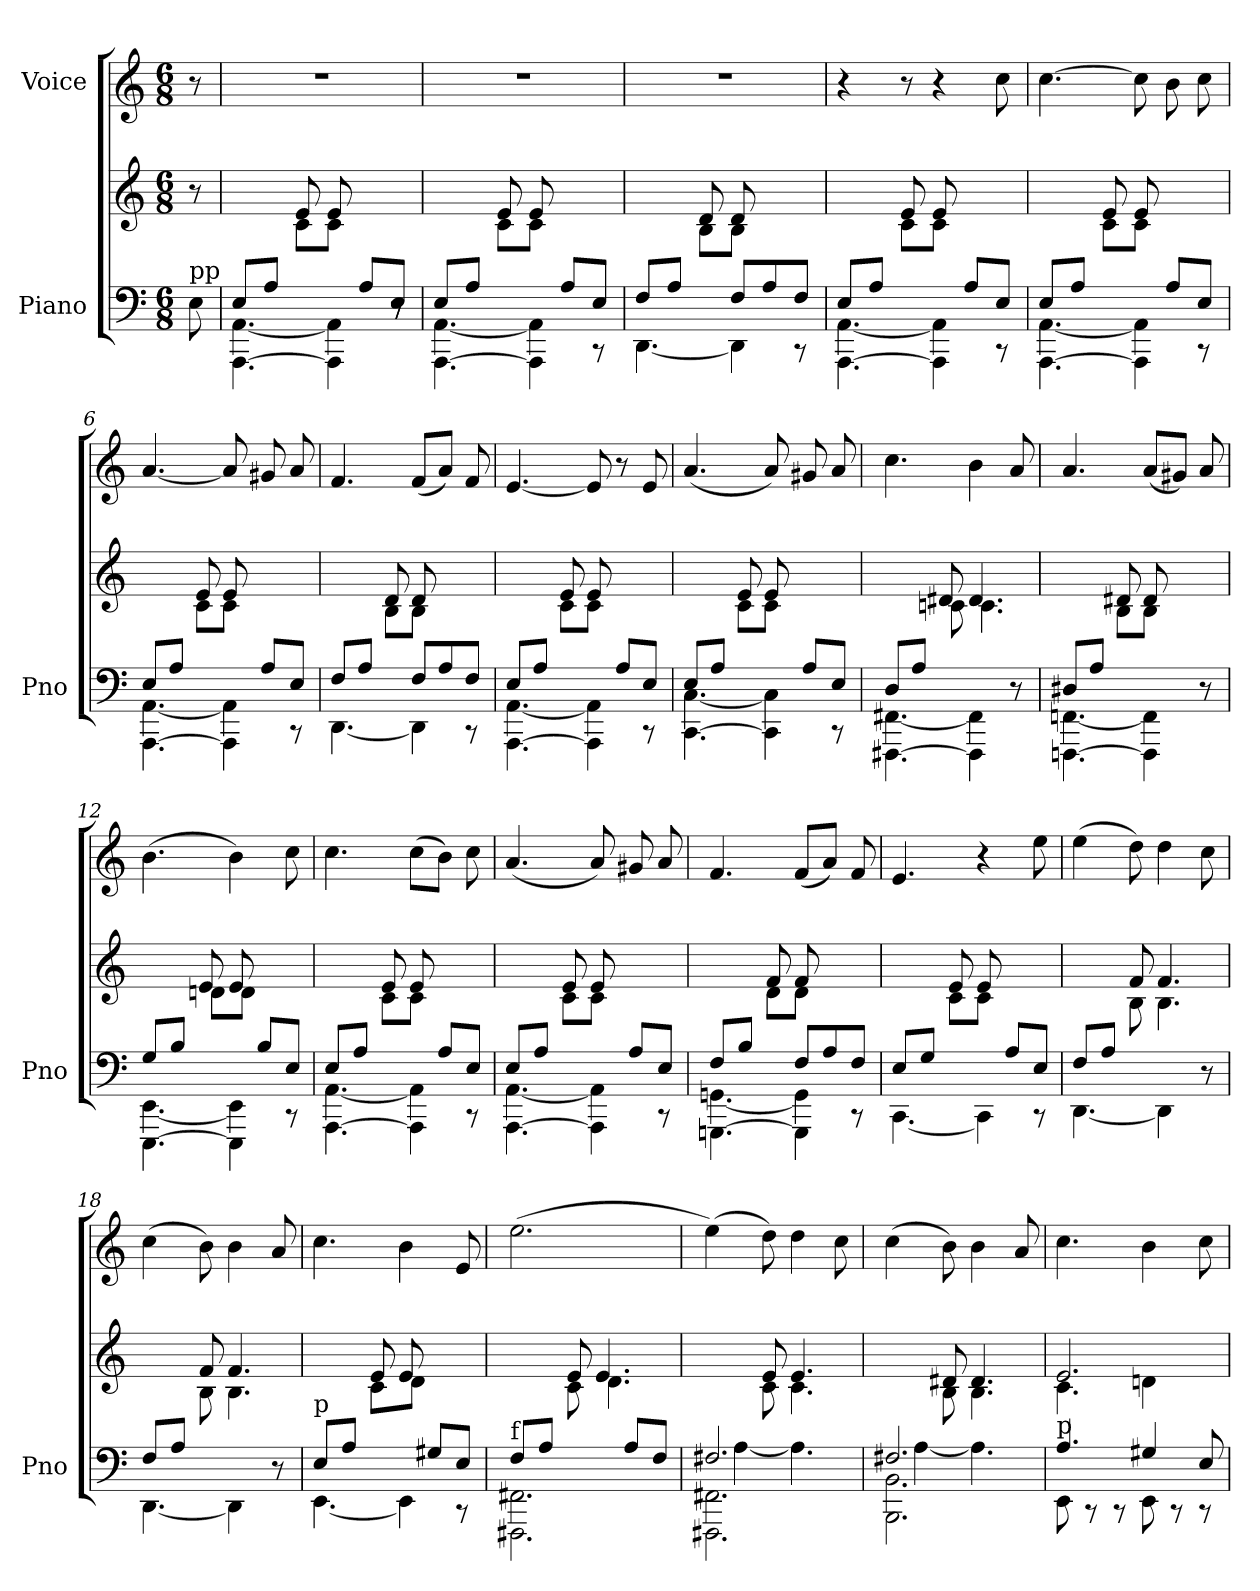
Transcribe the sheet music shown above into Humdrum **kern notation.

**kern	**kern	**kern
*part2	*part2	*part1
*staff3	*staff2	*staff1
*I"Piano	*	*I"Voice
*I'Pno	*	*
*clefF4	*clefG2	*clefG2
*k[]	*k[]	*k[]
*M6/8	*M6/8	*M6/8
=	=	=
!LO:TX:a:t=pp	!	!
8E\	8r	8r
=1	=1	=1
*^	*^	*
*	*^	*	*	*
8E/L	[4.AA\	[4.AAA\	4ryy	4ryy	2.r
8A/J	.	.	.	.	.
4ryy	.	.	8e/	8c\L	.
.	4AA\]	4AAA\]	8e/	8c\J	.
8A/L	.	.	4ryy	4ryy	.
8E/J	8r	8r	.	.	.
=2	=2	=2	=2	=2	=2
8E/L	[4.AA\	[4.AAA\	4ryy	4ryy	2.r
8A/J	.	.	.	.	.
4ryy	.	.	8e/	8c\L	.
.	4AA\]	4AAA\]	8e/	8c\J	.
8A/L	.	.	4ryy	4ryy	.
8E/J	8ryy	8r	.	.	.
*	*v	*v	*	*	*
=3	=3	=3	=3	=3
8F/L	[4.DD\	4ryy	4ryy	2.r
8A/J	.	.	.	.
8ryy	.	8d/	8B\L	.
8F/L	4DD\]	8d/	8B\J	.
8A/	.	4ryy	4ryy	.
8F/J	8r	.	.	.
=4	=4	=4	=4	=4
*	*^	*	*	*
8E/L	[4.AA\	[4.AAA\	4ryy	4ryy	4r
8A/J	.	.	.	.	.
4ryy	.	.	8e/	8c\L	8r
.	4AA\]	4AAA\]	8e/	8c\J	4r
8A/L	.	.	4ryy	4ryy	.
8E/J	8ryy	8r	.	.	8cc\
=5	=5	=5	=5	=5	=5
8E/L	[4.AA\	[4.AAA\	4ryy	4ryy	[4.cc\
8A/J	.	.	.	.	.
4ryy	.	.	8e/	8c\L	.
.	4AA\]	4AAA\]	8e/	8c\J	8cc\]
8A/L	.	.	4ryy	4ryy	8b\
8E/J	8ryy	8r	.	.	8cc\
!!LO:LB:g=z
=6	=6	=6	=6	=6	=6
8E/L	[4.AA\	[4.AAA\	4ryy	4ryy	[4.a/
8A/J	.	.	.	.	.
4ryy	.	.	8e/	8c\L	.
.	4AA\]	4AAA\]	8e/	8c\J	8a/]
8A/L	.	.	4ryy	4ryy	8g#X/
8E/J	8ryy	8r	.	.	8a/
*	*v	*v	*	*	*
=7	=7	=7	=7	=7
8F/L	[4.DD\	4ryy	4ryy	4.f/
8A/J	.	.	.	.
8ryy	.	8d/	8B\L	.
8F/L	4DD\]	8d/	8B\J	(8f/L
8A/	.	4ryy	4ryy	8a/J)
8F/J	8r	.	.	8f/
=8	=8	=8	=8	=8
*	*^	*	*	*
8E/L	[4.AA\	[4.AAA\	4ryy	4ryy	[4.e/
8A/J	.	.	.	.	.
4ryy	.	.	8e/	8c\L	.
.	4AA\]	4AAA\]	8e/	8c\J	8e/]
8A/L	.	.	4ryy	4ryy	8r
8E/J	8ryy	8r	.	.	8e/
=9	=9	=9	=9	=9	=9
8E/L	[4.C\	[4.CC\	4ryy	4ryy	(4.a/
8A/J	.	.	.	.	.
4ryy	.	.	8e/	8c\L	.
.	4C\]	4CC\]	8e/	8c\J	8a/)
8A/L	.	.	4ryy	4ryy	8g#X/
8E/J	8ryy	8r	.	.	8a/
!!LO:LB:g=z
=10	=10	=10	=10	=10	=10
8D/L	[4.FF#X\	[4.FFF#X\	4ryy	4ryy	4.cc\
8A/J	.	.	.	.	.
2ryy	.	.	8d#X/	8cn\	.
.	4FF#\]	4FFF#\]	4.d#/	4.c\	4b\
.	8ryy	8r	.	.	8a/
=11	=11	=11	=11	=11	=11
8D#X/L	[4.FFn\	[4.FFFn\	4ryy	4ryy	4.a/
8A/J	.	.	.	.	.
2ryy	.	.	8d#X/	8B\L	.
.	4FFn\]	4FFFn\]	8d#/	8B\J	(8a/L
.	.	.	4ryy	4ryy	8g#X/J)
.	8ryy	8r	.	.	8a/
=12	=12	=12	=12	=12	=12
8G/L	[4.EE\	[4.EEE\	4ryy	4ryy	(4.b\
8B/J	.	.	.	.	.
4ryy	.	.	8e/	8dn\L	.
.	4EE\]	4EEE\]	8e/	8d\J	4b\)
8B/L	.	.	4ryy	4ryy	.
8E/J	8ryy	8r	.	.	8cc\
=13	=13	=13	=13	=13	=13
8E/L	[4.AA\	[4.AAA\	4ryy	4ryy	4.cc\
8A/J	.	.	.	.	.
4ryy	.	.	8e/	8c\L	.
.	4AA\]	4AAA\]	8e/	8c\J	(8cc\L
8A/L	.	.	4ryy	4ryy	8b\J)
8E/J	8ryy	8r	.	.	8cc\
=14	=14	=14	=14	=14	=14
8E/L	[4.AA\	[4.AAA\	4ryy	4ryy	(4.a/
8A/J	.	.	.	.	.
4ryy	.	.	8e/	8c\L	.
.	4AA\]	4AAA\]	8e/	8c\J	8a/)
8A/L	.	.	4ryy	4ryy	8g#X/
8E/J	8ryy	8r	.	.	8a/
!!LO:PB:g=z
=15	=15	=15	=15	=15	=15
8F/L	[4.GGn\	[4.GGGn\	4ryy	4ryy	4.f/
8B/J	.	.	.	.	.
8ryy	.	.	8f/	8d\L	.
8F/L	4GGn\]	4GGGn\]	8f/	8d\J	(8f/L
8A/	.	.	4ryy	4ryy	8a/J)
8F/J	8ryy	8r	.	.	8f/
*	*v	*v	*	*	*
=16	=16	=16	=16	=16
8E/L	[4.CC\	4ryy	4ryy	4.e/
8G/J	.	.	.	.
4ryy	.	8e/	8c\L	.
.	4CC\]	8e/	8c\J	4r
8A/L	.	4ryy	4ryy	.
8E/J	8r	.	.	8ee\
=17	=17	=17	=17	=17
8F/L	[4.DD\	4ryy	4ryy	(4ee\
8A/J	.	.	.	.
2ryy	.	8f/	8B\	8dd\)
.	4DD\]	4.f/	4.B\	4dd\
.	8r	.	.	8cc\
=18	=18	=18	=18	=18
8F/L	[4.DD\	4ryy	4ryy	(4cc\
8A/J	.	.	.	.
2ryy	.	8f/	8B\	8b\)
.	4DD\]	4.f/	4.B\	4b\
.	8r	.	.	8a/
=19	=19	=19	=19	=19
!LO:TX:a:t=p	!	!	!	!
8E/L	[4.EE\	4ryy	4ryy	4.cc\
8A/J	.	.	.	.
4ryy	.	8e/	8c\L	.
.	4EE\]	8e/	8d\J	4b\
8G#X/L	.	4ryy	4ryy	.
8E/J	8r	.	.	8e/
!!LO:LB:g=z
=20	=20	=20	=20	=20
*	*^	*	*	*
!LO:TX:a:t=f	!	!	!	!	!
8F/L	2.FF#X\	2.FFF#X\	4ryy	4ryy	(2.ee\
8A/J	.	.	.	.	.
4ryy	.	.	8e/	8c\	.
.	.	.	4.e/	4.d\	.
8A/L	.	.	.	.	.
8F/J	.	.	.	.	.
=21	=21	=21	=21	=21	=21
*	*	*^	*	*	*
2.F#X/	8ryy	2.FF#X\	2.FFF#X\	4ryy	4ryy	(4ee\)
.	[4A\	.	.	.	.	.
.	.	.	.	8e/	8c\	8dd\)
.	4.A\]	.	.	4.e/	4.c\	4dd\
.	.	.	.	.	.	8cc\
=22	=22	=22	=22	=22	=22	=22
2.F#X/	8ryy	2.BB\	2.BBB\	4ryy	4ryy	(4cc\
.	[4A\	.	.	.	.	.
.	.	.	.	8d#X/	8B\	8b\)
.	4.A\]	.	.	4.d#/	4.B\	4b\
.	.	.	.	.	.	8a/
*	*v	*v	*v	*	*	*
=23	=23	=23	=23	=23
!LO:TX:a:t=p	!	!	!	!
4.A/	8EE\	2.e/	4.c\	4.cc\
.	8r	.	.	.
.	8r	.	.	.
4G#X/	8EE\	.	4dn\	4b\
.	8r	.	.	.
8E/	8r	.	8ryy	8cc\
*v	*v	*	*	*
*	*v	*v	*
=	=	=
*-	*-	*-
